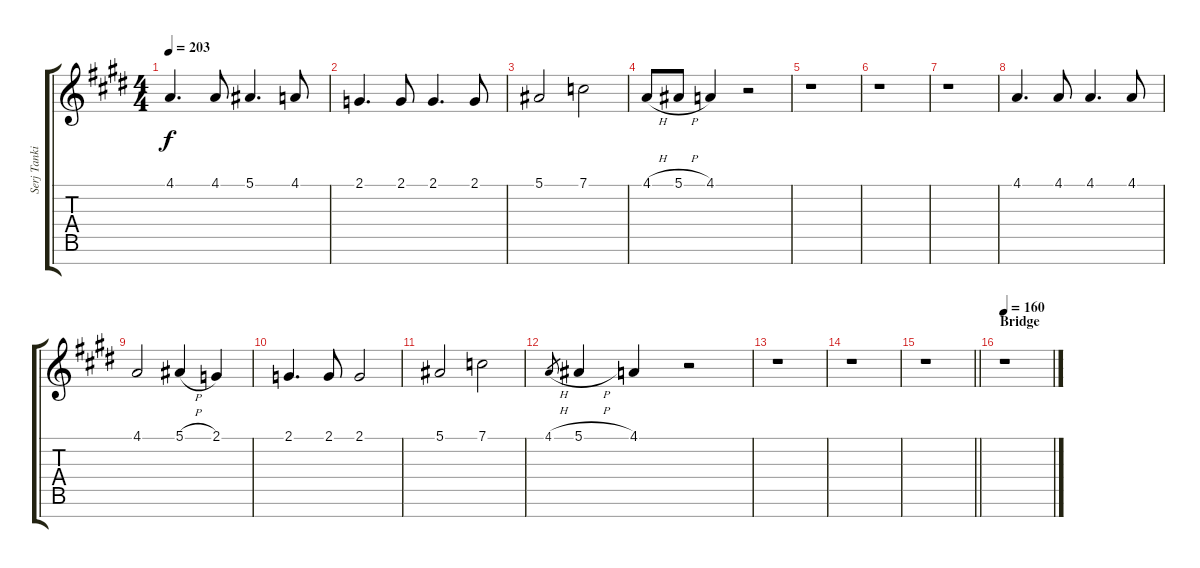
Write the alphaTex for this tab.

\track ("Serj Tankian [Backing Vocals]" "Serj Tanki") {instrument clarinet}
\staff {score tabs}
\tuning (F4 C4 Ab3 Eb3 Bb2 F2 C2) {hide}
\ts (4 4)
\tempo 203
\clef g2
\ks c#minor
4.1.4{d dy f} 4.1.8 5.1.4{d} 4.1.8 |
2.1.4{d} 2.1.8 2.1.4{d} 2.1.8 |
5.1.2 7.1.2 |
4.1{h}.8 5.1{h}.8 4.1.4 r.2 |
r.1 |
r.1 |
r.1 |
4.1.4{d} 4.1.8 4.1.4{d} 4.1.8 |
4.1.2 5.1{h}.4 2.1.4 |
2.1.4{d} 2.1.8 2.1.2 |
5.1.2 7.1.2 |
4.1{h}.8{gr} 5.1{h}.4 4.1.4 r.2 |
r.1 |
r.1 |
\barLineRight lightlight
r.1 |
\section ("" "Bridge")
\tempo 160
r.1
